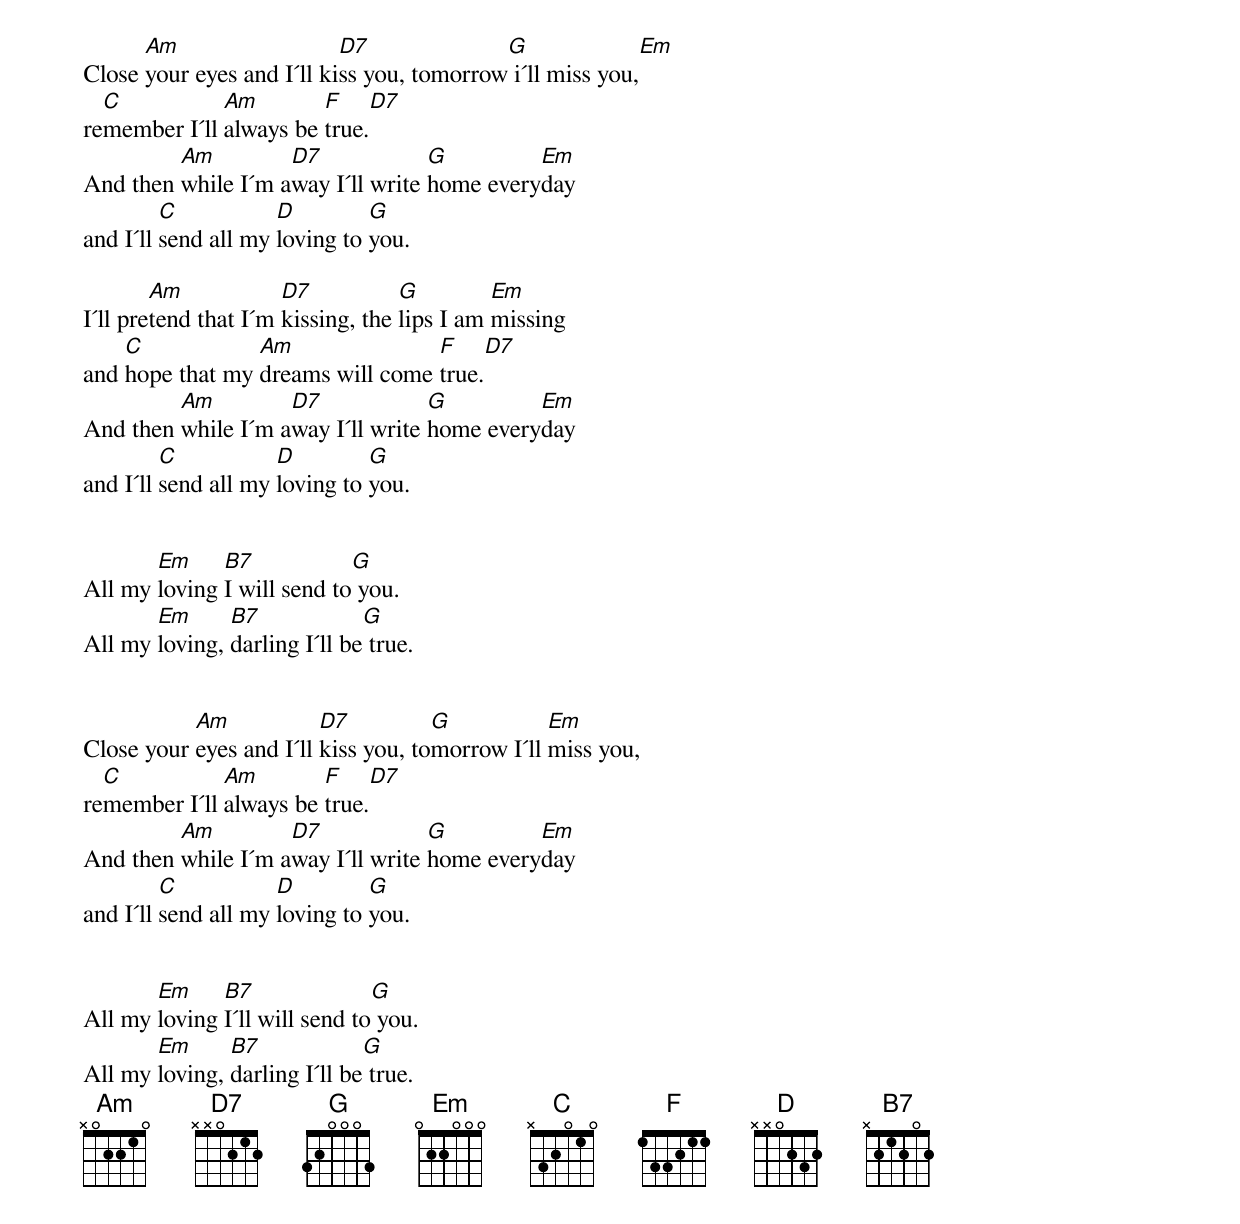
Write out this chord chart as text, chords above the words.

      Am                   D7              G              Em
Close your eyes and I´ll kiss you, tomorrow i´ll miss you,
  C           Am        F     D7
remember I´ll always be true.
         Am         D7             G         Em
And then while I´m away I´ll write home everyday
         C           D         G
and I´ll send all my loving to you.

        Am            D7           G         Em
I´ll pretend that I´m kissing, the lips I am missing
    C            Am               F     D7
and hope that my dreams will come true.
         Am         D7             G         Em
And then while I´m away I´ll write home everyday
         C           D         G
and I´ll send all my loving to you.


       Em     B7            G
All my loving I will send to you.
       Em      B7             G
All my loving, darling I´ll be true.


           Am            D7          G           Em
Close your eyes and I´ll kiss you, tomorrow I´ll miss you,
  C           Am        F     D7
remember I´ll always be true.
         Am         D7             G         Em
And then while I´m away I´ll write home everyday
         C           D         G
and I´ll send all my loving to you.


       Em     B7               G
All my loving I´ll will send to you.
       Em      B7             G
All my loving, darling I´ll be true.
